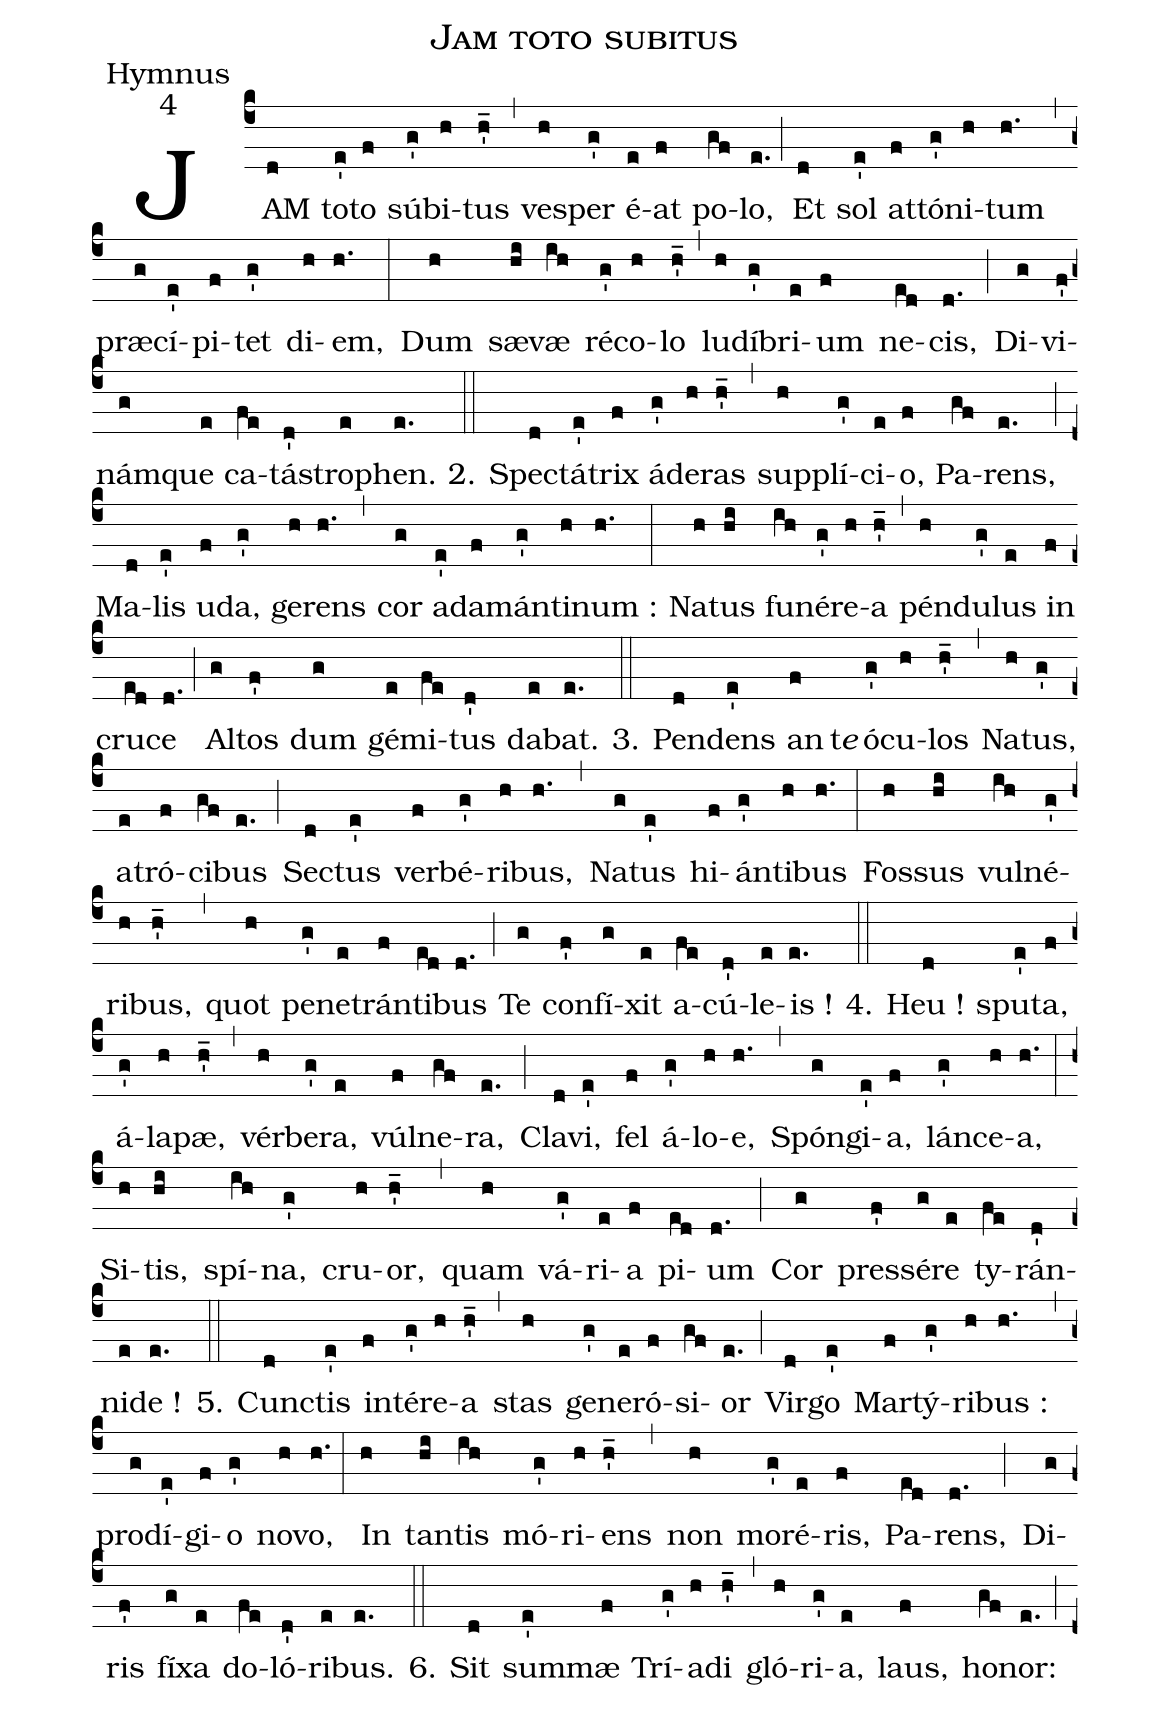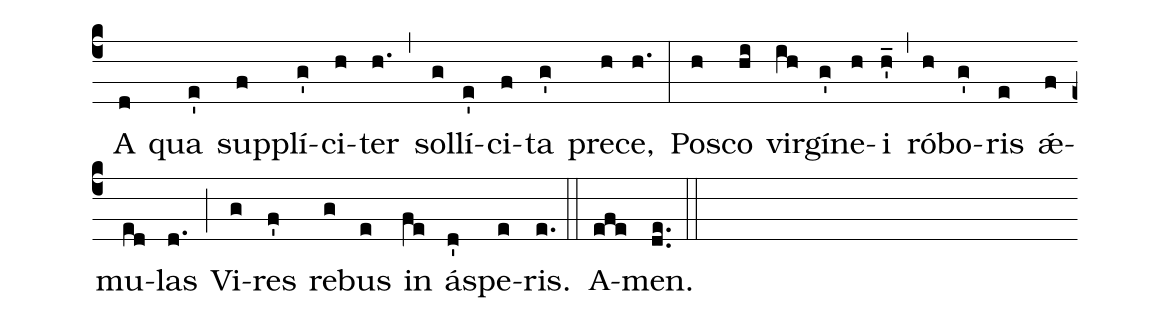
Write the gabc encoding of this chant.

name:Jam toto subitus;
office-part:Hymnus;
mode:4;
%%
(c4)JAM(d) to(e')to(f) súb(g')i(h)tus(h'_) (,) ves(h)per(g') é(e)at(f) po(gf)lo,(e.) (;)
Et(d) sol(e') at(f)tó(g')ni(h)tum(h.) (,) præ(g)cí(e')pi(f)tet(g') di(h)em,(h.) (:)
Dum(h) sæ(hi)væ(ih) ré(g')co(h)lo(h'_) (,) lu(h)dí(g')bri(e)um(f) ne(ed)cis,(d.) (;)
Di(g)vi(f')nám(g)que(e) ca(fe)tá(d')stro(e)phen.(e.) (::)

2. Spec(d)tá(e')trix(f) ád(g')e(h)ras(h'_) (,) sup(h)plí(g')ci(e)o,(f) Pa(gf)rens,(e.) (;)
Ma(d)lis(e') u(f)da,(g') ge(h)rens(h.) (,) cor(g) ad(e')a(f)mán(g')ti(h)num :(h.) (:)
Na(h)tus(hi) fu(ih)né(g')re(h)a(h'_) (,) pén(h)du(g')lus(e) in(f) cru(ed)ce(d.) (;)
Al(g)tos(f') dum(g) gé(e)mi(fe)tus(d') da(e)bat.(e.) (::)

3. Pen(d)dens(e') an(f)t<i>e</i>() ó(g')cu(h)los(h'_) (,) Na(h)tus,(g') a(e)tró(f)ci(gf)bus(e.) (;)
Sec(d)tus(e') ver(f)bé(g')ri(h)bus,(h.) (,) Na(g)tus(e') hi(f)án(g')ti(h)bus(h.) (:)
Fos(h)sus(hi) vul(ih)né(g')ri(h)bus,(h'_) (,) quot(h) pe(g')ne(e)trán(f)ti(ed)bus(d.) (;)
Te(g) con(f')fí(g)xit(e) a(fe)cú(d')le(e)is !(e.) (::)

4. Heu !(d) spu(e')ta,(f) á(g')la(h)pæ,(h'_) (,) vér(h)be(g')ra,(e) vúl(f)ne(gf)ra,(e.) (;)
Cla(d)vi,(e') fel(f) á(g')lo(h)e,(h.) (,) Spón(g)gi(e')a,(f) lán(g')ce(h)a,(h.) (:)
Si(h)tis,(hi) spí(ih)na,(g') cru(h)or,(h'_) (,) quam(h) vá(g')ri(e)a(f) pi(ed)um(d.) (;)
Cor(g) pres(f')sé(g)re(e) ty(fe)rán(d')ni(e)de !(e.) (::)

5. Cunc(d)tis(e') in(f)tér(g')e(h)a(h'_) (,) stas(h) ge(g')ne(e)ró(f)si(gf)or(e.) (;)
Vir(d)go(e') Mar(f)tý(g')ri(h)bus :(h.) (,) prod(g)í(e')gi(f)o(g') no(h)vo,(h.) (:)
In(h) tan(hi)tis(ih) mó(g')ri(h)ens(h'_) (,) non(h) mo(g')ré(e)ris,(f) Pa(ed)rens,(d.) (;)
Di(g)ris(f') fí(g)xa(e) do(fe)ló(d')ri(e)bus.(e.) (::)

6. Sit(d) sum(e')mæ(f) Trí(g')a(h)di(h'_) (,) gló(h)ri(g')a,(e) laus,(f) ho(gf)nor:(e.) (;)
A(d) qua(e') sup(f)plí(g')ci(h)ter(h.) (,) sol(g)lí(e')ci(f)ta(g') pre(h)ce,(h.) (:)
Pos(h)co(hi) vir(ih)gí(g')ne(h)i(h'_) (,) ró(h)bo(g')ris(e) ǽ(f)mu(ed)las(d.) (;)
Vi(g)res(f') re(g)bus(e) in(fe) ás(d')pe(e)ris.(e.) (::)
A(efe)men.(de..) (::)
